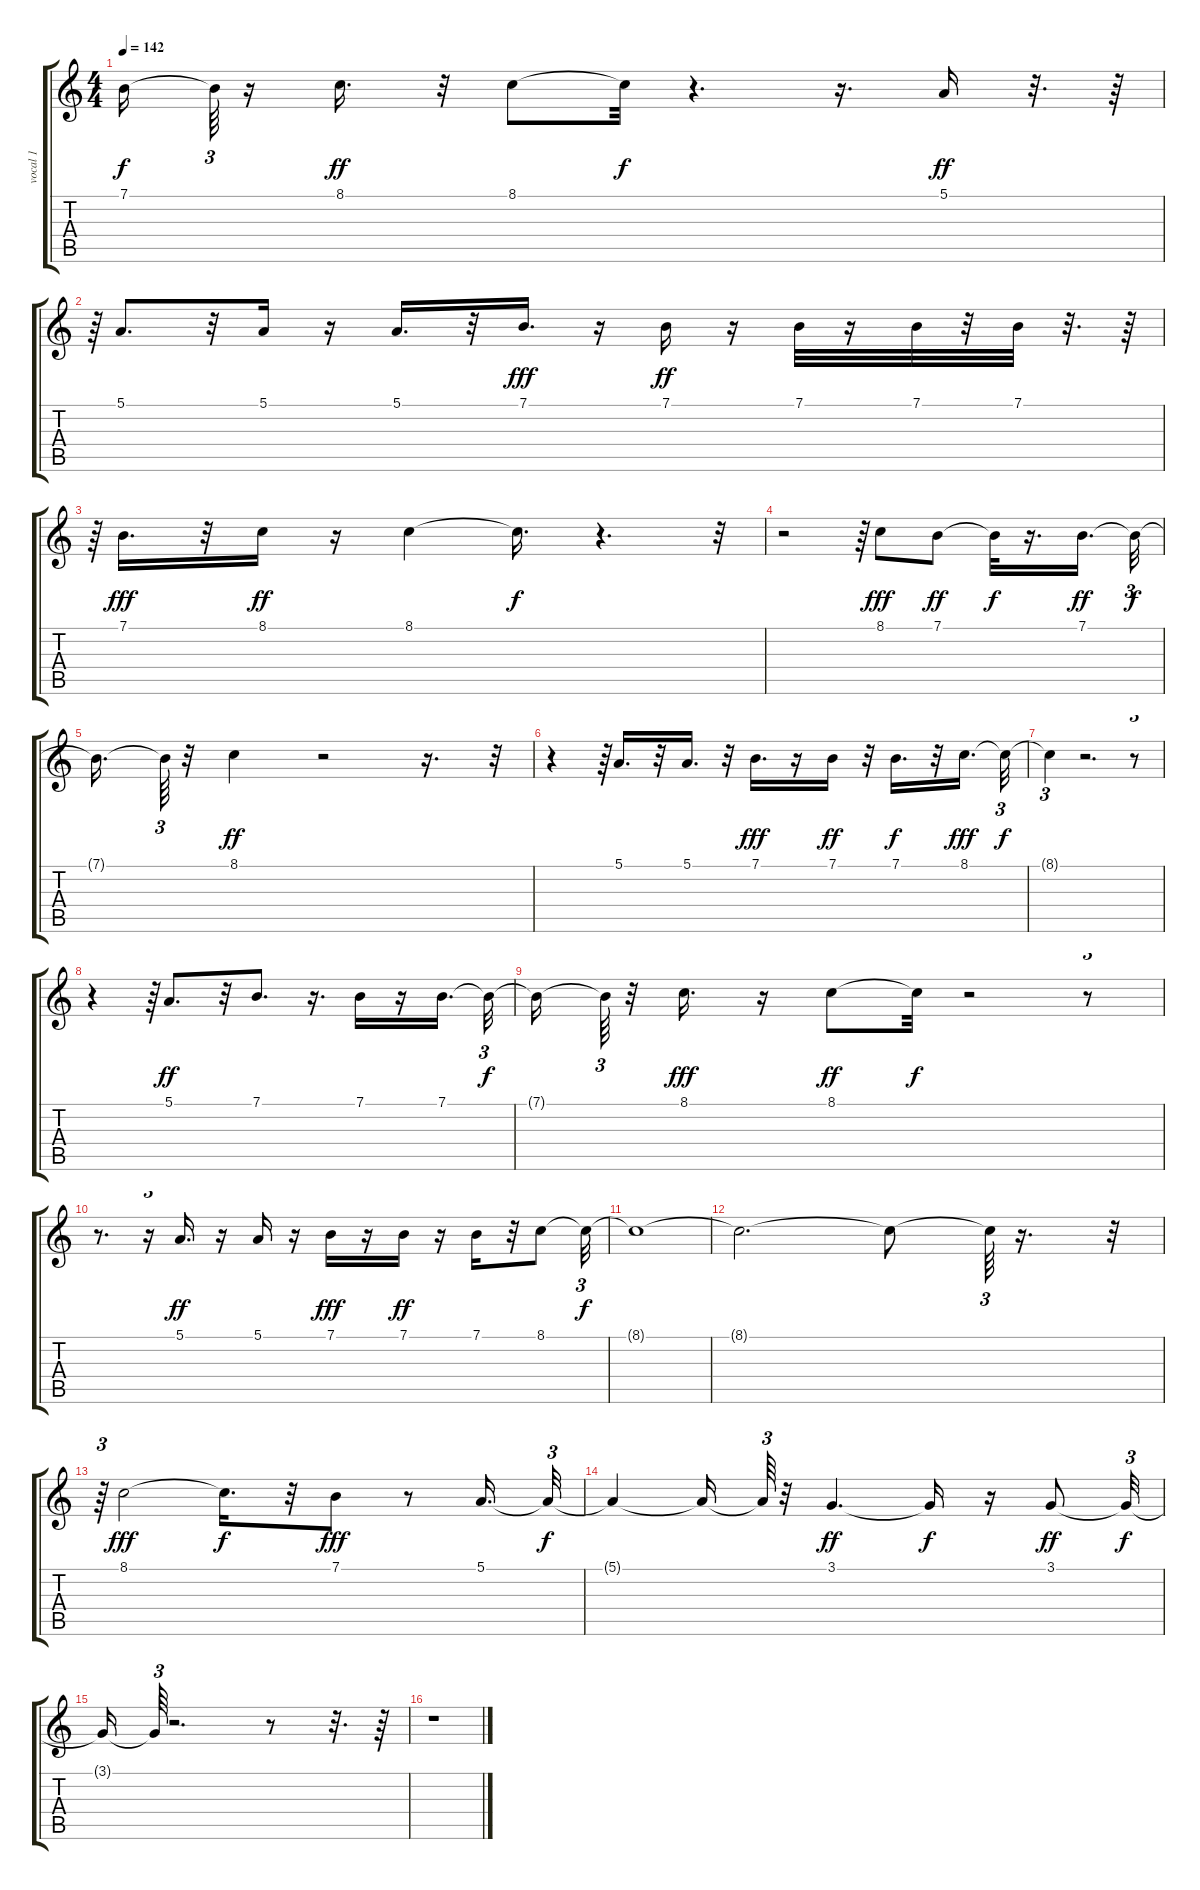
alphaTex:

\track ("vocal 1" "vocal 1") {instrument lead2sawtooth}
\staff {score tabs}
\tuning (E4 B3 G3 D3 A2 E2) {hide}
\ts (4 4)
\tempo 142
\clef g2
\ks c
7.1{t}.16{dy f} 7.1{t}.64{tu (3 2)} r.16 8.1.16{d dy ff} r.32 8.1.8 8.1{t}.32{dy f} r.4{d} r.16{d} 5.1.16{dy ff} r.32{d} r.64 |
r.64{tu (3 2)} 5.1.8{d} r.32 5.1.16 r.16 5.1.16{d} r.32 7.1.16{d dy fff} r.16 7.1.16{dy ff} r.16 7.1.32 r.16 7.1.32 r.32 7.1.32 r.32{d} r.64 |
r.64{tu (3 2)} 7.1.16{d dy fff} r.32 8.1.16{dy ff} r.16 8.1.4 8.1{t}.16{d dy f} r.4{d} r.32{tu (3 2)} |
r.2 r.64{tu (3 2)} 8.1.8{dy fff} 7.1.8{dy ff} 7.1{t}.32{dy f} r.16{d} 7.1.16{d dy ff} 7.1{t}.32{tu (3 2) dy f} |
7.1{t}.16{d} 7.1{t}.64{tu (3 2)} r.32 8.1.4{dy ff} r.2 r.16{d} r.32{tu (3 2)} |
r.4 r.64{tu (3 2)} 5.1.16{d} r.32 5.1.16{d} r.32 7.1.16{d dy fff} r.16 7.1.16{dy ff} r.32 7.1.16{d dy f} r.32 8.1.16{d dy fff} 8.1{t}.32{tu (3 2) dy f} |
8.1{t}.4{tu (3 2)} r.2{d} r.8{tu (3 2)} |
r.4 r.64{tu (3 2)} 5.1.8{d dy ff} r.32 7.1.8{d} r.16{d} 7.1.16 r.16 7.1.16{d} 7.1{t}.32{tu (3 2) dy f} |
7.1{t}.16 7.1{t}.64{tu (3 2)} r.32 8.1.16{d dy fff} r.16 8.1.8{dy ff} 8.1{t}.32{dy f} r.2 r.8{tu (3 2)} |
r.8{d} r.16{tu (3 2)} 5.1.16{d dy ff} r.16 5.1.16 r.16 7.1.16{dy fff} r.16 7.1.16{dy ff} r.16 7.1.16 r.32 8.1.8 8.1{t}.32{tu (3 2) dy f} |
8.1{t}.1 |
8.1{t}.2{d} 8.1{t}.8 8.1{t}.64{tu (3 2)} r.16{d} r.32{tu (3 2)} |
r.64{tu (3 2)} 8.1.2{dy fff} 8.1{t}.16{d dy f} r.32 7.1.8{dy fff} r.8 5.1.16{d} 5.1{t}.32{tu (3 2) dy f} |
5.1{t}.4 5.1{t}.16 5.1{t}.64{tu (3 2)} r.32 3.1.4{d dy ff} 3.1{t}.16{dy f} r.16 3.1.8{dy ff} 3.1{t}.32{tu (3 2) dy f} |
3.1{t}.16 3.1{t}.64{tu (3 2)} r.2{d} r.8 r.32{d} r.64 |
r.1
